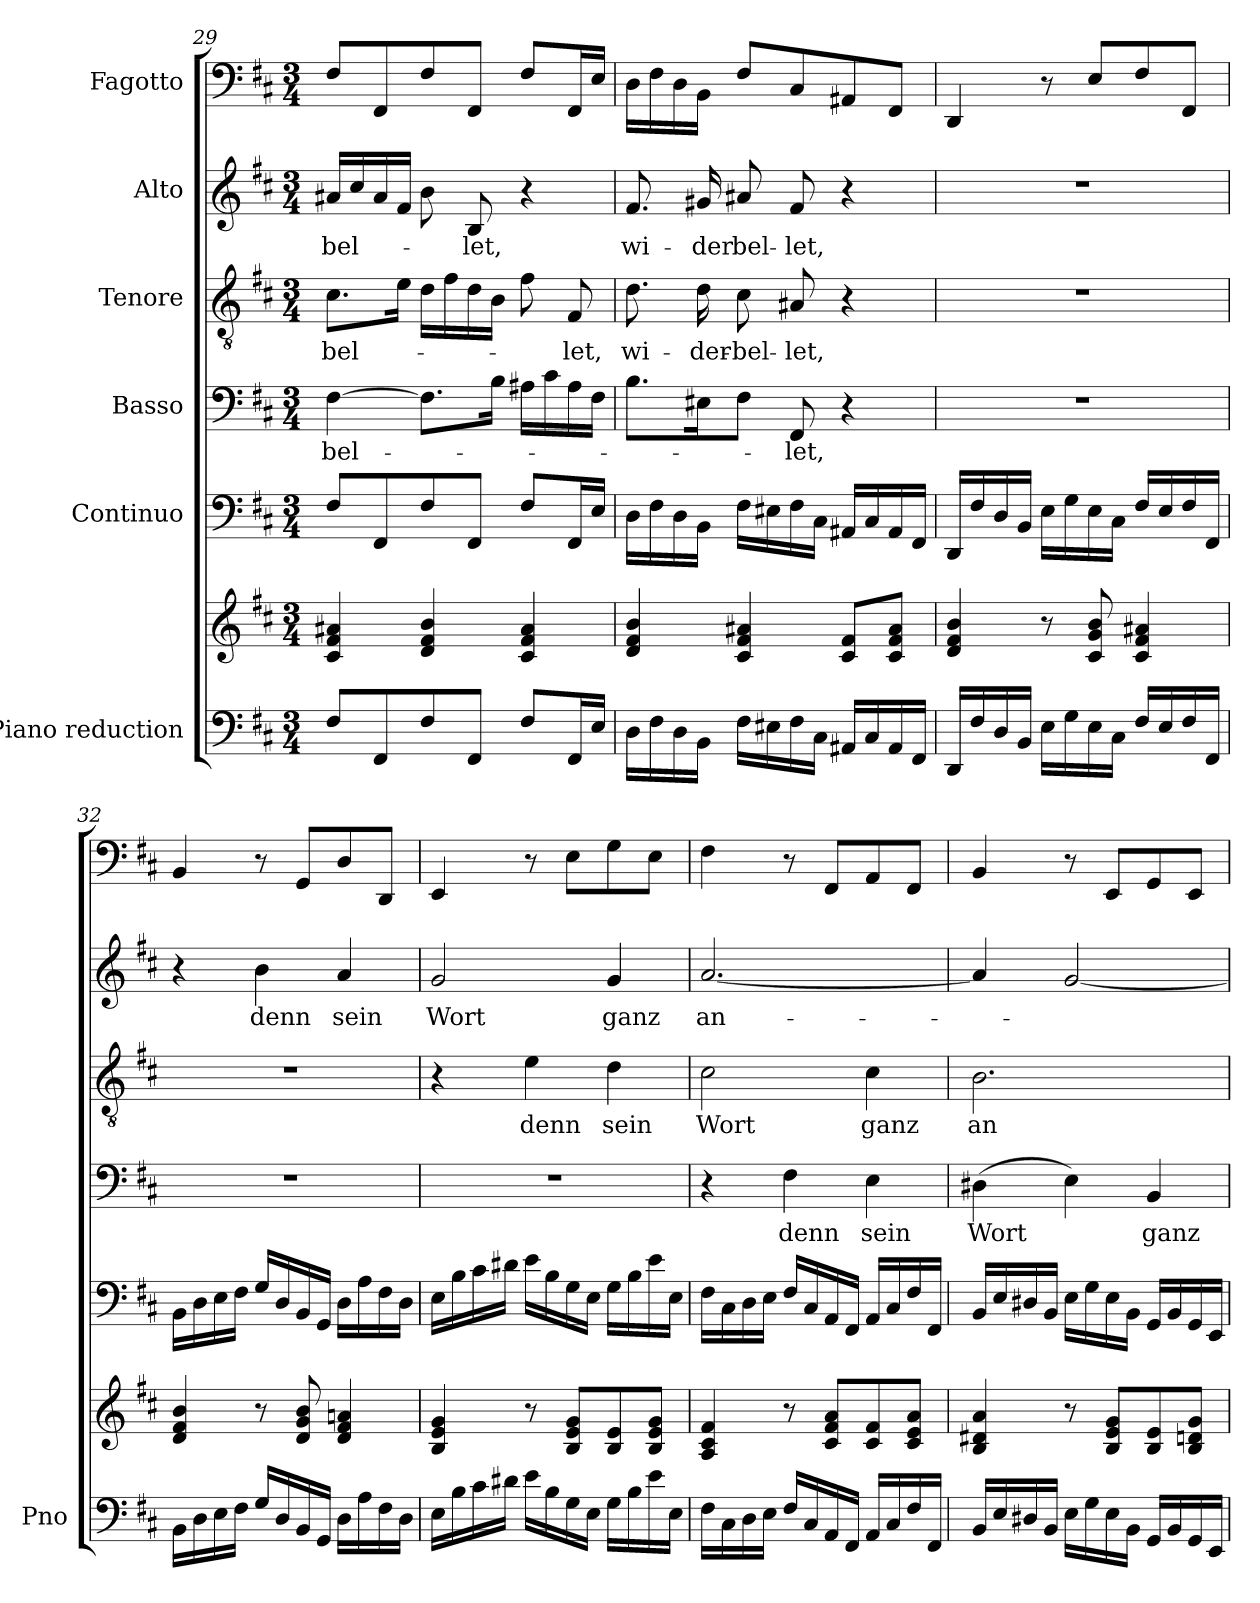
**kern	**kern	**kern	**kern	**text	**kern	**text	**kern	**text	**kern
*part6	*part6	*part5	*part4	*part4	*part3	*part3	*part2	*part2	*part1
*staff7	*staff6	*staff5	*staff4	*staff4	*staff3	*staff3	*staff2	*staff2	*staff1
*I"Piano reduction	*	*I"Continuo	*I"Basso	*	*I"Tenore	*	*I"Alto	*	*I"Fagotto
*I'Pno	*	*	*	*	*	*	*	*	*
*clefF4	*clefG2	*clefF4	*clefF4	*	*clefGv2	*	*clefG2	*	*clefF4
*k[f#c#]	*k[f#c#]	*k[f#c#]	*k[f#c#]	*	*k[f#c#]	*	*k[f#c#]	*	*k[f#c#]
*M3/4	*M3/4	*M3/4	*M3/4	*	*M3/4	*	*M3/4	*	*M3/4
=29	=29	=29	=29	=29	=29	=29	=29	=29	=29
!	!	!	!	!LO:LY:b	!	!LO:LY:b	!	!LO:LY:b	!
8F#/L	4c#!/ 4f#!/ 4a#X!/	8F#/L	[4F#\	bel-	8.c#\L	bel-	16a#X/LL	bel-	8F#/L
.	.	.	.	.	.	.	16cc#/	.	.
8FF#/	.	8FF#/	.	.	.	.	16a#/	.	8FF#/
.	.	.	.	.	16e\Jk	.	16f#/JJ	.	.
8F#/	4d!/ 4f#!/ 4b!/	8F#/	8.F#\L]	.	16d\LL	.	8b\	.	8F#/
.	.	.	.	.	16f#\	.	.	.	.
!	!	!	!	!	!	!	!	!LO:LY:b	!
8FF#/J	.	8FF#/J	.	.	16d\	.	8B/	-let,	8FF#/J
.	.	.	16B\Jk	.	16B\JJ	.	.	.	.
8F#/L	4c#!/ 4f#!/ 4a#!/	8F#/L	16A#X\LL	.	8f#\	.	4r	.	8F#/L
.	.	.	16c#\	.	.	.	.	.	.
!	!	!	!	!	!	!LO:LY:b	!	!	!
16FF#/L	.	16FF#/L	16A#\	.	8F#/	-let,	.	.	16FF#/L
16E/JJ	.	16E/JJ	16F#\JJ	.	.	.	.	.	16E/JJ
=30	=30	=30	=30	=30	=30	=30	=30	=30	=30
!	!	!	!	!	!	!LO:LY:b	!	!LO:LY:b	!
16D\LL	4d!/ 4f#!/ 4b!/	16D\LL	8.B\L	.	8.d\	wi-	8.f#/	wi-	16D\LL
16F#\	.	16F#\	.	.	.	.	.	.	16F#\
16D\	.	16D\	.	.	.	.	.	.	16D\
!	!	!	!	!	!	!LO:LY:b	!	!LO:LY:b	!
16BB\JJ	.	16BB\JJ	16E#X\K	.	16d\	-der-	16g#X/	-der	16BB\JJ
!	!	!	!	!	!	!LO:LY:b	!	!LO:LY:b	!
16F#\LL	4c#!/ 4f#!/ 4a#X!/	16F#\LL	8F#\J	.	8c#\	-bel-	8a#X/	bel-	8F#/L
16E#X\	.	16E#X\	.	.	.	.	.	.	.
!	!	!	!	!LO:LY:b	!	!LO:LY:b	!	!LO:LY:b	!
16F#\	.	16F#\	8FF#/	-let,	8A#X/	-let,	8f#/	-let,	8C#/
16C#\JJ	.	16C#\JJ	.	.	.	.	.	.	.
16AA#X/LL	8c#!/ 8f#!/L	16AA#X/LL	4r	.	4r	.	4r	.	8AA#X/
16C#/	.	16C#/	.	.	.	.	.	.	.
16AA#/	8c#!/ 8f#!/ 8a#!/J	16AA#/	.	.	.	.	.	.	8FF#/J
16FF#/JJ	.	16FF#/JJ	.	.	.	.	.	.	.
=31	=31	=31	=31	=31	=31	=31	=31	=31	=31
16DD/LL	4d!/ 4f#!/ 4b!/	16DD/LL	2.r	.	2.r	.	2.r	.	4DD/
16F#/	.	16F#/	.	.	.	.	.	.	.
16D/	.	16D/	.	.	.	.	.	.	.
16BB/JJ	.	16BB/JJ	.	.	.	.	.	.	.
16E\LL	8r	16E\LL	.	.	.	.	.	.	8r
16G\	.	16G\	.	.	.	.	.	.	.
16E\	8c#!/ 8g!/ 8b!/	16E\	.	.	.	.	.	.	8E/L
16C#\JJ	.	16C#\JJ	.	.	.	.	.	.	.
16F#/LL	4c#!/ 4f#!/ 4a#X!/	16F#/LL	.	.	.	.	.	.	8F#/
16E/	.	16E/	.	.	.	.	.	.	.
16F#/	.	16F#/	.	.	.	.	.	.	8FF#/J
16FF#/JJ	.	16FF#/JJ	.	.	.	.	.	.	.
!!LO:LB:g=z
=32	=32	=32	=32	=32	=32	=32	=32	=32	=32
16BB\LL	4d!/ 4f#!/ 4b!/	16BB\LL	2.r	.	2.r	.	4r	.	4BB/
16D\	.	16D\	.	.	.	.	.	.	.
16E\	.	16E\	.	.	.	.	.	.	.
16F#\JJ	.	16F#\JJ	.	.	.	.	.	.	.
!	!	!	!	!	!	!	!	!LO:LY:b	!
16G/LL	8r	16G/LL	.	.	.	.	4b\	denn	8r
16D/	.	16D/	.	.	.	.	.	.	.
16BB/	8d!/ 8g!/ 8b!/	16BB/	.	.	.	.	.	.	8GG/L
16GG/JJ	.	16GG/JJ	.	.	.	.	.	.	.
!	!	!	!	!	!	!	!	!LO:LY:b	!
16D\LL	4d!/ 4f#!/ 4an!/	16D\LL	.	.	.	.	4a/	sein	8D/
16A\	.	16A\	.	.	.	.	.	.	.
16F#\	.	16F#\	.	.	.	.	.	.	8DD/J
16D\JJ	.	16D\JJ	.	.	.	.	.	.	.
=33	=33	=33	=33	=33	=33	=33	=33	=33	=33
!	!	!	!	!	!	!	!	!LO:LY:b	!
16E\LL	4B!/ 4e!/ 4g!/	16E\LL	2.r	.	4r	.	2g/	Wort	4EE/
16B\	.	16B\	.	.	.	.	.	.	.
16c#\	.	16c#\	.	.	.	.	.	.	.
16d#X\JJ	.	16d#X\JJ	.	.	.	.	.	.	.
!	!	!	!	!	!	!LO:LY:b	!	!	!
16e\LL	8r	16e\LL	.	.	4e\	denn	.	.	8r
16B\	.	16B\	.	.	.	.	.	.	.
16G\	8B!/ 8e!/ 8g!/L	16G\	.	.	.	.	.	.	8E\L
16E\JJ	.	16E\JJ	.	.	.	.	.	.	.
!	!	!	!	!	!	!LO:LY:b	!	!LO:LY:b	!
16G\LL	8B!/ 8e!/	16G\LL	.	.	4d\	sein	4g/	ganz	8G\
16B\	.	16B\	.	.	.	.	.	.	.
16e\	8B!/ 8e!/ 8g!/J	16e\	.	.	.	.	.	.	8E\J
16E\JJ	.	16E\JJ	.	.	.	.	.	.	.
=34	=34	=34	=34	=34	=34	=34	=34	=34	=34
!	!	!	!	!	!	!LO:LY:b	!	!LO:LY:b	!
16F#\LL	4A!/ 4c#!/ 4f#!/	16F#\LL	4r	.	2c#\	Wort	[2.a/	an-	4F#\
16C#\	.	16C#\	.	.	.	.	.	.	.
16D\	.	16D\	.	.	.	.	.	.	.
16E\JJ	.	16E\JJ	.	.	.	.	.	.	.
!	!	!	!	!LO:LY:b	!	!	!	!	!
16F#/LL	8r	16F#/LL	4F#\	denn	.	.	.	.	8r
16C#/	.	16C#/	.	.	.	.	.	.	.
16AA/	8c#!/ 8f#!/ 8a!/L	16AA/	.	.	.	.	.	.	8FF#/L
16FF#/JJ	.	16FF#/JJ	.	.	.	.	.	.	.
!	!	!	!	!LO:LY:b	!	!LO:LY:b	!	!	!
16AA/LL	8c#!/ 8f#!/	16AA/LL	4E\	sein	4c#\	ganz	.	.	8AA/
16C#/	.	16C#/	.	.	.	.	.	.	.
16F#/	8c#!/ 8e!/ 8a!/J	16F#/	.	.	.	.	.	.	8FF#/J
16FF#/JJ	.	16FF#/JJ	.	.	.	.	.	.	.
=35	=35	=35	=35	=35	=35	=35	=35	=35	=35
!	!	!	!	!LO:LY:b	!	!LO:LY:b	!	!	!
16BB/LL	4B!/ 4d#X!/ 4a!/	16BB/LL	(>4D#X\	Wort	2.B\	an-	4a/]	.	4BB/
16E/	.	16E/	.	.	.	.	.	.	.
16D#X/	.	16D#X/	.	.	.	.	.	.	.
16BB/JJ	.	16BB/JJ	.	.	.	.	.	.	.
16E\LL	8r	16E\LL	4E\)	.	.	.	[2g/	.	8r
16G\	.	16G\	.	.	.	.	.	.	.
16E\	8B!/ 8e!/ 8g!/L	16E\	.	.	.	.	.	.	8EE/L
16BB\JJ	.	16BB\JJ	.	.	.	.	.	.	.
!	!	!	!	!LO:LY:b	!	!	!	!	!
16GG/LL	8B!/ 8e!/	16GG/LL	4BB/	ganz	.	.	.	.	8GG/
16BB/	.	16BB/	.	.	.	.	.	.	.
16GG/	8B!/ 8dn!/ 8g!/J	16GG/	.	.	.	.	.	.	8EE/J
16EE/JJ	.	16EE/JJ	.	.	.	.	.	.	.
=	=	=	=	=	=	=	=	=	=
*-	*-	*-	*-	*-	*-	*-	*-	*-	*-
